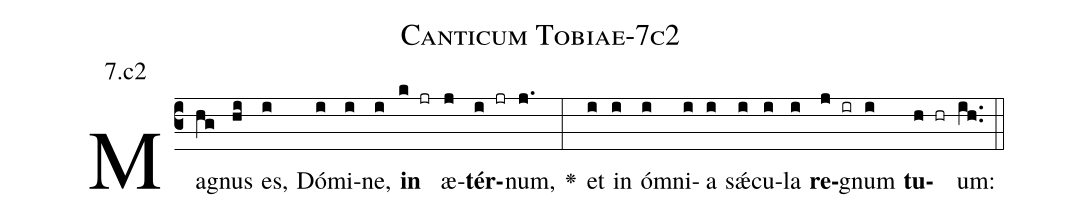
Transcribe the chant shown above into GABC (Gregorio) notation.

name: Canticum Tobiae-7c2;
annotation: 7.c2;
%%
(c3)Ma(hg)gnus(hi) es,(i) Dó(i)mi(i)ne,(i) <b>in</b>(k jr) æ(j)<b>tér</b>(i jr)num,(j.) <v>\greheightstar</v>(:) et(i) in(i) óm(i)ni(i)a(i) sǽ(i)cu(i)la(i) <b>re</b>(j ir)gnum(i) <b>tu</b>(h hr)um:(ih..) (::)


%E(i) u(i) o(j) u(i) a(h) e.(ih..) (::)
